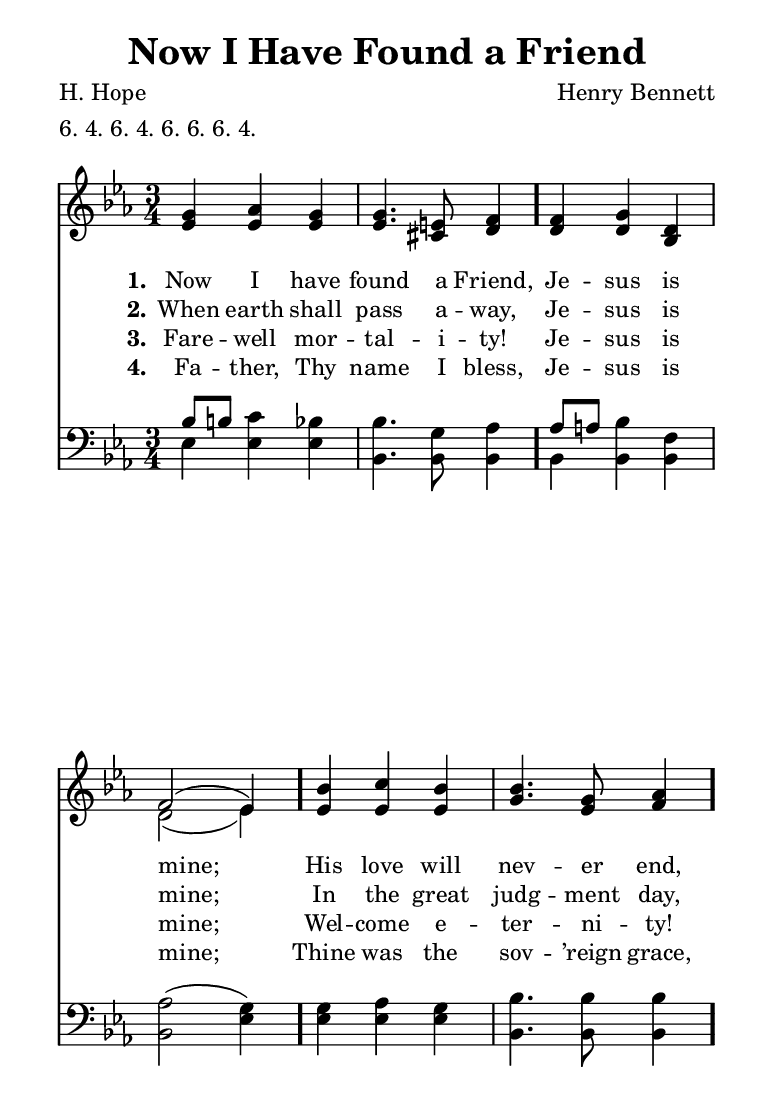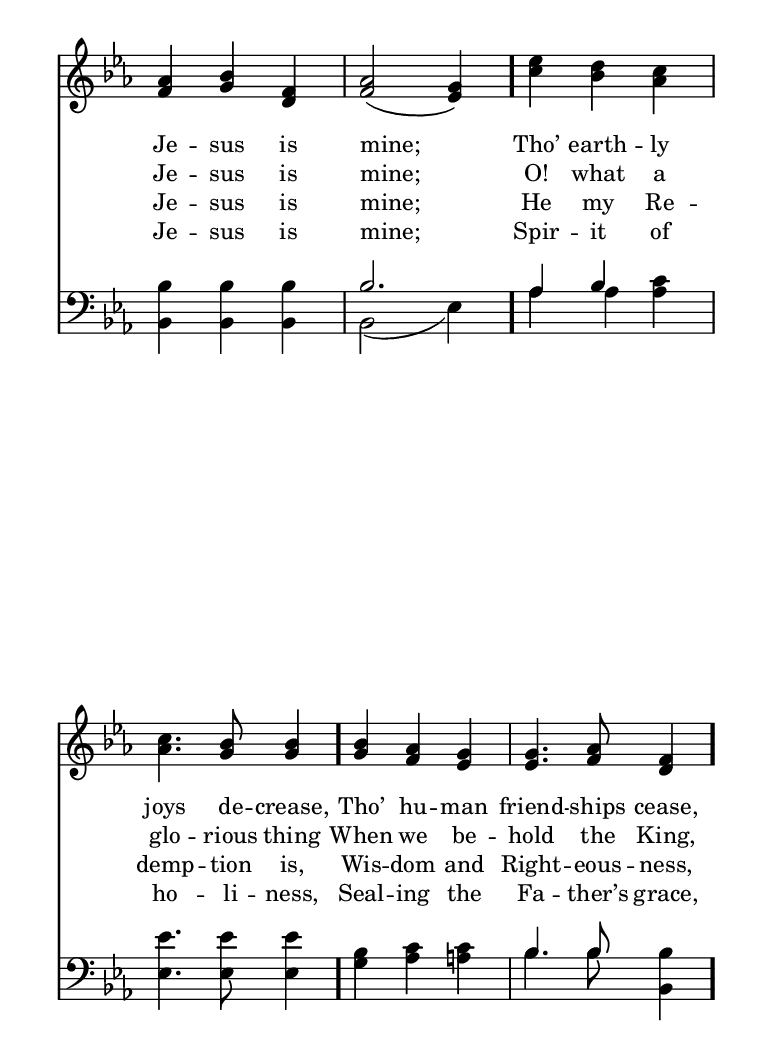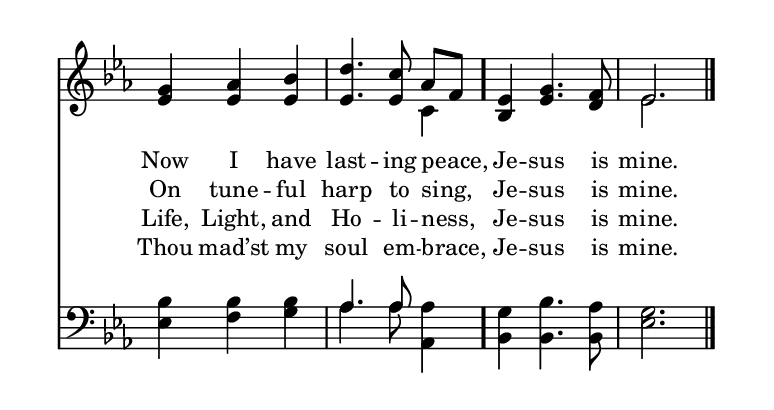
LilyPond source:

\include "common/global.ily"
\paper {
  \include "common/paper.ily"
  ragged-last-bottom = ##t
  system-system-spacing.padding = 11
}

\header{
  hymnnumber = "233"
  title = "Now I Have Found a Friend"
  tunename = "Jesus Mine"
  meter = "6. 4. 6. 4. 6. 6. 6. 4."
  poet = "H. Hope"
  composer = "Henry Bennett"
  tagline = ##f
}

global = {
  \include "common/overrides.ily"
  \override Staff.TimeSignature.style = #'numbered
  \time 3/4
  \override Score.MetronomeMark.transparent = ##t % hide all fermata changes too
  \tempo 4=90
  \key ees \major
  \autoBeamOff
}

notesSoprano = {
\global
\relative c'' {

  g4 aes g | g4. e8 f4 |
  f4 g d | f2( ees4) |
  bes'4 c bes | bes4. g8 aes4 |
  aes4 bes f | aes2( g4) |
  ees'4 d c | c4. bes8 bes4 |
  bes4 aes g | g4. aes8 f4 |
  g4 aes bes | d4. c8 aes8[ f] |
  ees4 g4. f8 | ees2. |

  \bar "|."

}
}

notesAlto = {
\global
\relative e' {

  ees4 ees ees | ees4. cis8 d4 |
  d4 d bes | d2( ees4) |
  ees4 ees ees | g4. ees8 f4 |
  f4 g d | f2( ees4) |
  c'4 bes aes | aes4. g8 g4 |
  g4 f ees | ees4. f8 d4 |
  ees4 ees ees | ees4. ees8 c4 |
  bes4 ees4. d8 | ees2. |

}
}

notesTenor = {
\global
\relative a {

  bes8[ b] c4 bes4 | bes4. g8 aes4 |
  aes8[ a] bes4 f | aes2( g4) |
  g4 aes g | bes4. bes8 bes4 |
  bes4 bes bes | bes2. |
  aes4 bes c | ees4. ees8 ees4 |
  bes4 c c | bes4. bes8 bes4 |
  bes4 bes bes | aes4. aes8 aes4 |
  g4 bes4. aes8 | g2. |

}
}

notesBass = {
\global
\relative f {

  ees4 ees ees | bes4. bes8 bes4 |
  bes4 bes bes | bes2( ees4) |
  ees4 ees ees | bes4. bes8 bes4 |
  bes4 bes bes | bes2( ees4) |
  aes4 aes aes | ees4. ees8 ees4 |
  g4 aes a | bes4. bes8 bes,4 |
  ees4 f g | aes4. aes8 aes,4 |
  bes4 bes4. bes8 | ees2. |

}
}

wordsA = \lyricmode {
\set stanza = "1."

Now I have found a Friend, \bar "."
Je -- sus is mine; \bar "."
His love will nev -- er end, \bar "."
Je -- sus is mine; \bar "."
Tho’ earth -- ly joys de -- crease, \bar "."
Tho’ hu -- man friend -- ships cease, \bar "."
Now I have last -- ing peace, \bar "."
Je -- sus is mine. \bar "."

}

wordsB = \lyricmode {
\set stanza = "2."

When earth shall pass a -- way,
Je -- sus is mine;
In the great judg -- ment day,
Je -- sus is mine;
O! what a glo -- rious thing
When we be -- hold the King,
On tune -- ful harp to sing,
Je -- sus is mine.

}

wordsC = \lyricmode {
\set stanza = "3."

Fare -- well mor -- tal -- i -- ty!
Je -- sus is mine;
Wel -- come e -- ter -- ni -- ty!
Je -- sus is mine;
He my Re -- demp -- tion is,
Wis -- dom and Right -- eous -- ness,
Life, Light, and Ho -- li -- ness,
Je -- sus is mine.

}

wordsD = \lyricmode {
\set stanza = "4."

Fa -- ther, Thy name I bless,
Je -- sus is mine;
Thine was the sov -- ’reign grace,
Je -- sus is mine;
Spir -- it of ho -- li -- ness,
Seal -- ing the Fa -- ther’s grace,
Thou mad’st my soul em -- brace,
Je -- sus is mine.

}

\score {
  \context ChoirStaff <<
    \context Staff = upper <<
      \set Staff.autoBeaming = ##f
      \set ChoirStaff.systemStartDelimiter = #'SystemStartBar
      \set ChoirStaff.printPartCombineTexts = ##f
      \partcombine #'(2 . 9) \notesSoprano \notesAlto
      \context NullVoice = sopranos { \voiceOne << \notesSoprano >> }
      \context NullVoice = altos { \voiceTwo << \notesAlto >> }
      \context Lyrics = one   \lyricsto sopranos \wordsA
      \context Lyrics = two   \lyricsto sopranos \wordsB
      \context Lyrics = three \lyricsto sopranos \wordsC
      \context Lyrics = four  \lyricsto sopranos \wordsD
    >>
    \context Staff = men <<
      \set Staff.autoBeaming = ##f
      \clef bass
      \set ChoirStaff.printPartCombineTexts = ##f
      \partcombine #'(2 . 9) \notesTenor \notesBass
      \context NullVoice = tenors { \voiceOne << \notesTenor >> }
      \context NullVoice = basses { \voiceTwo << \notesBass >> }
    >>
  >>
  \layout {
    \include "common/layout.ily"
  }
  \midi{
    \include "common/midi.ily"
  }
}

\version "2.19.49"  % necessary for upgrading to future LilyPond versions.

% vi:set et ts=2 sw=2 ai nocindent syntax=lilypond:
